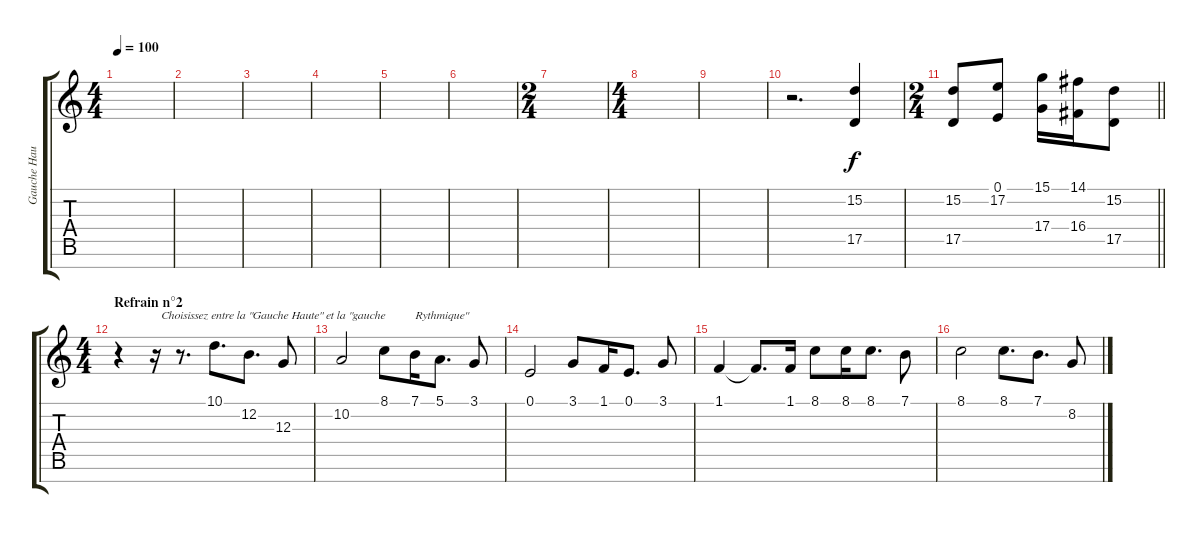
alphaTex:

\track ("Gauche Haute" "Gauche Hau") {instrument acousticgrandpiano}
\staff {score tabs}
\tuning (E4 B3 G3 D3 A2 E2 B1) {hide}
\ts (4 4)
\tempo 100
\clef g2
\ks c
|
|
|
|
|
|
\ts (2 4)
|
\ts (4 4)
|
|
r.2{d} (15.2 17.5).4 |
\ts (2 4)
\barLineRight lightlight
(15.2 17.5).8 (0.1 17.2).8 (15.1 17.4).16 (14.1 16.4).16 (15.2 17.5).8 |
\ts (4 4)
\section ("" "Refrain n°2")
r.4 r.16{txt "  Choisissez entre la \"Gauche Haute\" et la \"gauche"} r.8{d} 10.1.8{d} 12.2.8{d} 12.3.8 |
10.2.2 8.1.8 7.1.16{txt "Rythmique\""} 5.1.8{d} 3.1.8 |
0.1.2 3.1.8 1.1.16 0.1.8{d} 3.1.8 |
1.1.4 1.1{t}.8{d} 1.1.16 8.1.8 8.1.16 8.1.8{d} 7.1.8 |
8.1.2 8.1.8{d} 7.1.8{d} 8.2.8
